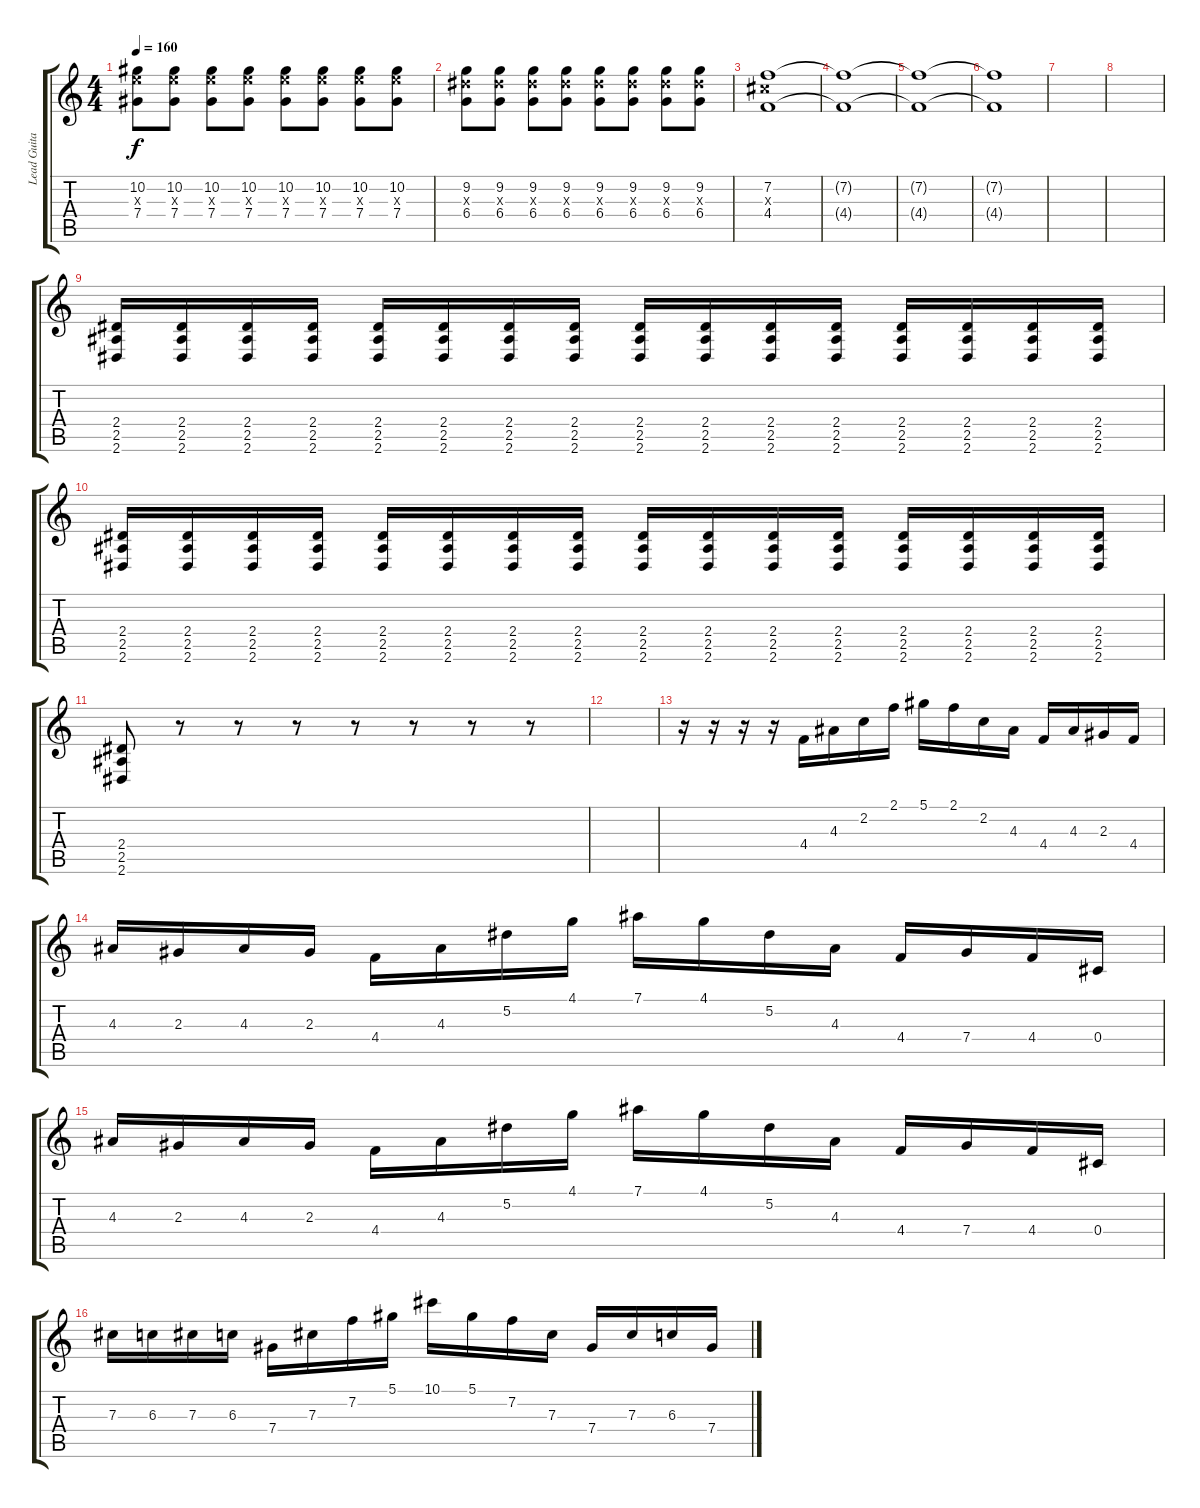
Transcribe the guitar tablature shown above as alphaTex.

\track ("Lead Guitar" "Lead Guita") {instrument distortionguitar}
\staff {score tabs}
\tuning (Eb4 Bb3 Gb3 Db3 Ab2 Db2) {hide}
\ts (4 4)
\tempo 160
\clef g2
\ks c
(10.2 10.3{x} 7.4).8{dy f} (10.2 10.3{x} 7.4).8 (10.2 10.3{x} 7.4).8 (10.2 10.3{x} 7.4).8 (10.2 10.3{x} 7.4).8 (10.2 10.3{x} 7.4).8 (10.2 10.3{x} 7.4).8 (10.2 10.3{x} 7.4).8 |
(9.2 9.3{x} 6.4).8 (9.2 9.3{x} 6.4).8 (9.2 9.3{x} 6.4).8 (9.2 9.3{x} 6.4).8 (9.2 9.3{x} 6.4).8 (9.2 9.3{x} 6.4).8 (9.2 9.3{x} 6.4).8 (9.2 9.3{x} 6.4).8 |
(7.2 7.3{x} 4.4).1 |
(7.2{t} 4.4{t}).1 |
(7.2{t} 4.4{t}).1 |
(7.2{t} 4.4{t}).1 |
|
|
(2.4 2.5 2.6).16 (2.4 2.5 2.6).16 (2.4 2.5 2.6).16 (2.4 2.5 2.6).16 (2.4 2.5 2.6).16 (2.4 2.5 2.6).16 (2.4 2.5 2.6).16 (2.4 2.5 2.6).16 (2.4 2.5 2.6).16 (2.4 2.5 2.6).16 (2.4 2.5 2.6).16 (2.4 2.5 2.6).16 (2.4 2.5 2.6).16 (2.4 2.5 2.6).16 (2.4 2.5 2.6).16 (2.4 2.5 2.6).16 |
(2.4 2.5 2.6).16 (2.4 2.5 2.6).16 (2.4 2.5 2.6).16 (2.4 2.5 2.6).16 (2.4 2.5 2.6).16 (2.4 2.5 2.6).16 (2.4 2.5 2.6).16 (2.4 2.5 2.6).16 (2.4 2.5 2.6).16 (2.4 2.5 2.6).16 (2.4 2.5 2.6).16 (2.4 2.5 2.6).16 (2.4 2.5 2.6).16 (2.4 2.5 2.6).16 (2.4 2.5 2.6).16 (2.4 2.5 2.6).16 |
(2.4 2.5 2.6).8 r.8 r.8 r.8 r.8 r.8 r.8 r.8 |
|
r.16 r.16 r.16 r.16 4.4.16 4.3.16 2.2.16 2.1.16 5.1.16 2.1.16 2.2.16 4.3.16 4.4.16 4.3.16 2.3.16 4.4.16 |
4.3.16 2.3.16 4.3.16 2.3.16 4.4.16 4.3.16 5.2.16 4.1.16 7.1.16 4.1.16 5.2.16 4.3.16 4.4.16 7.4.16 4.4.16 0.4.16 |
4.3.16 2.3.16 4.3.16 2.3.16 4.4.16 4.3.16 5.2.16 4.1.16 7.1.16 4.1.16 5.2.16 4.3.16 4.4.16 7.4.16 4.4.16 0.4.16 |
7.3.16 6.3.16 7.3.16 6.3.16 7.4.16 7.3.16 7.2.16 5.1.16 10.1.16 5.1.16 7.2.16 7.3.16 7.4.16 7.3.16 6.3.16 7.4.16
